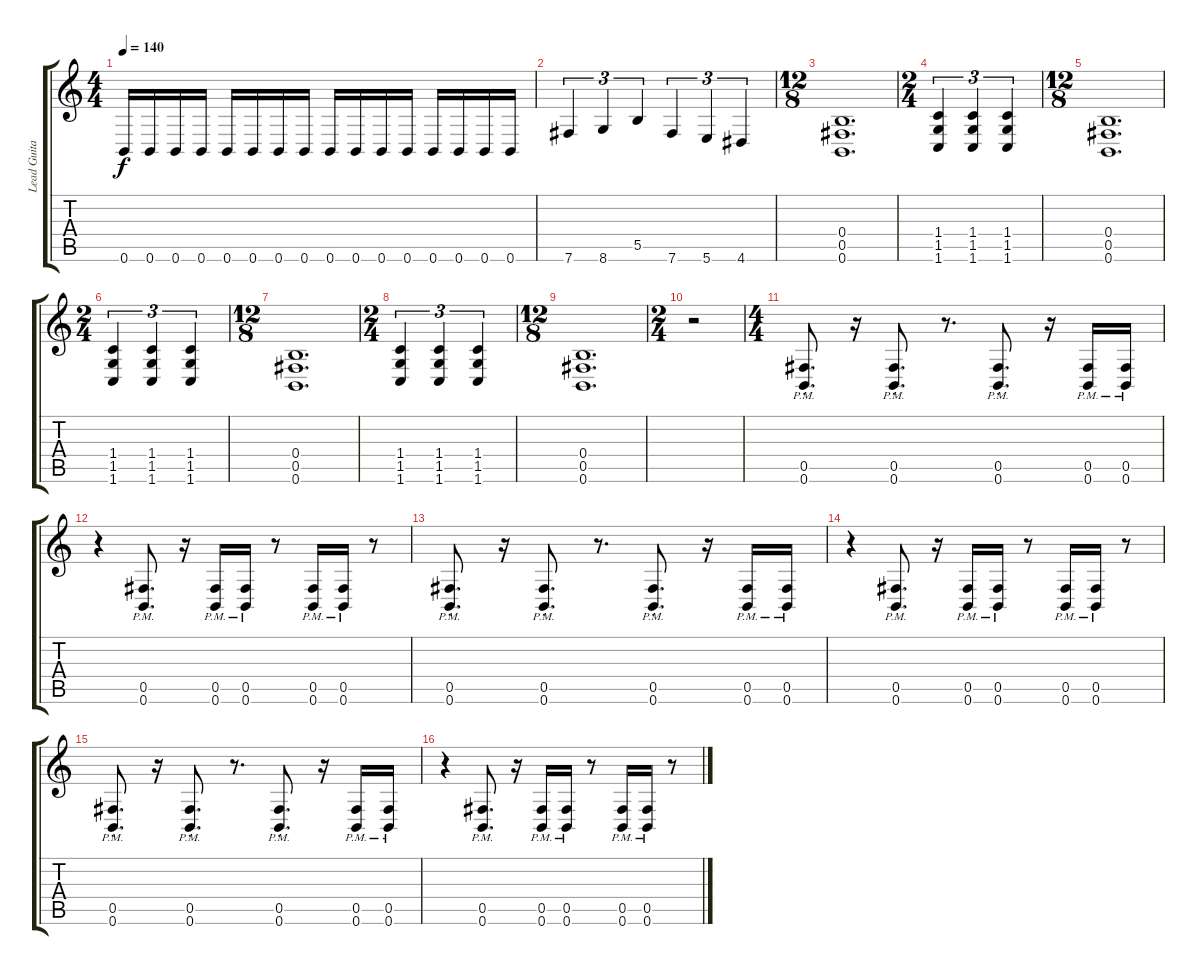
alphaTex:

\track ("Lead Guitar" "Lead Guita") {instrument distortionguitar}
\staff {score tabs}
\tuning (Db4 Ab3 E3 B2 Gb2 B1) {hide}
\ts (4 4)
\tempo 140
\clef g2
\ks c
0.6.16{dy f} 0.6.16 0.6.16 0.6.16 0.6.16 0.6.16 0.6.16 0.6.16 0.6.16 0.6.16 0.6.16 0.6.16 0.6.16 0.6.16 0.6.16 0.6.16 |
7.6.4{tu (3 2)} 8.6.4{tu (3 2)} 5.5.4{tu (3 2)} 7.6.4{tu (3 2)} 5.6.4{tu (3 2)} 4.6.4{tu (3 2)} |
\ts (12 8)
(0.4 0.5 0.6).1{d} |
\ts (2 4)
(1.4 1.5 1.6).4{tu (3 2)} (1.4 1.5 1.6).4{tu (3 2)} (1.4 1.5 1.6).4{tu (3 2)} |
\ts (12 8)
(0.4 0.5 0.6).1{d} |
\ts (2 4)
(1.4 1.5 1.6).4{tu (3 2)} (1.4 1.5 1.6).4{tu (3 2)} (1.4 1.5 1.6).4{tu (3 2)} |
\ts (12 8)
(0.4 0.5 0.6).1{d} |
\ts (2 4)
(1.4 1.5 1.6).4{tu (3 2)} (1.4 1.5 1.6).4{tu (3 2)} (1.4 1.5 1.6).4{tu (3 2)} |
\ts (12 8)
(0.4 0.5 0.6).1{d} |
\ts (2 4)
r.2 |
\ts (4 4)
(0.5{pm st} 0.6{pm st}).8{d} r.16 (0.5{pm st} 0.6{pm st}).8{d} r.8{d} (0.5{pm st} 0.6{pm st}).8{d} r.16 (0.5{pm} 0.6{pm}).16 (0.5{pm} 0.6{pm}).16 |
r.4 (0.5{pm} 0.6{pm}).8{d} r.16 (0.5{pm} 0.6{pm}).16 (0.5{pm} 0.6{pm}).16 r.8 (0.5{pm} 0.6{pm}).16 (0.5{pm} 0.6{pm}).16 r.8 |
(0.5{pm st} 0.6{pm st}).8{d} r.16 (0.5{pm st} 0.6{pm st}).8{d} r.8{d} (0.5{pm st} 0.6{pm st}).8{d} r.16 (0.5{pm} 0.6{pm}).16 (0.5{pm} 0.6{pm}).16 |
r.4 (0.5{pm} 0.6{pm}).8{d} r.16 (0.5{pm} 0.6{pm}).16 (0.5{pm} 0.6{pm}).16 r.8 (0.5{pm} 0.6{pm}).16 (0.5{pm} 0.6{pm}).16 r.8 |
(0.5{pm st} 0.6{pm st}).8{d} r.16 (0.5{pm st} 0.6{pm st}).8{d} r.8{d} (0.5{pm st} 0.6{pm st}).8{d} r.16 (0.5{pm} 0.6{pm}).16 (0.5{pm} 0.6{pm}).16 |
r.4 (0.5{pm} 0.6{pm}).8{d} r.16 (0.5{pm} 0.6{pm}).16 (0.5{pm} 0.6{pm}).16 r.8 (0.5{pm} 0.6{pm}).16 (0.5{pm} 0.6{pm}).16 r.8
